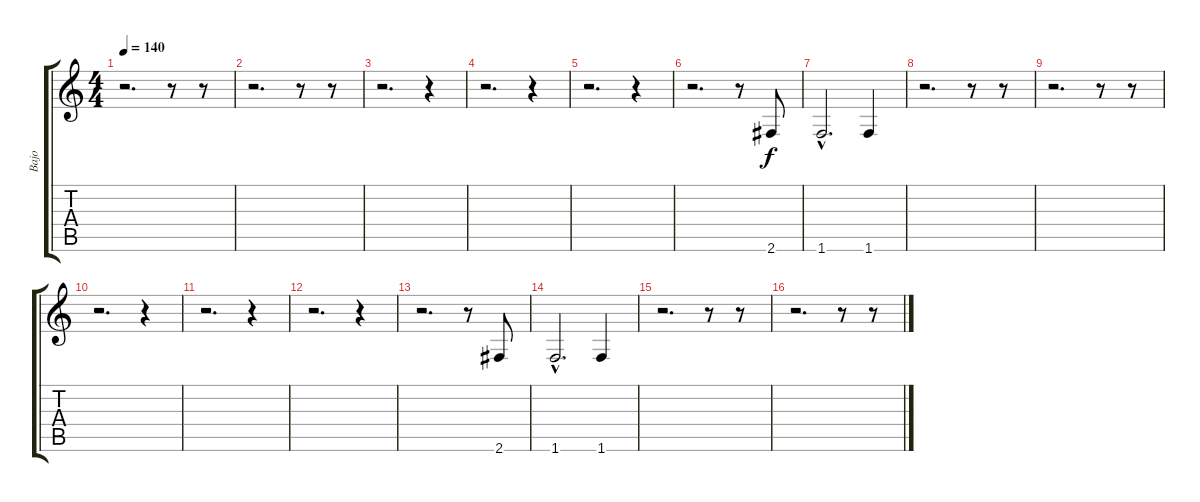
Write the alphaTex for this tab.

\track ("Bajo" "Bajo") {instrument fretlessbass}
\staff {score tabs}
\tuning (E4 B3 G3 D3 A2 E2) {hide}
\ts (4 4)
\tempo 140
\clef g2
\ks c
r.2{d dy f} r.8 r.8 |
r.2{d} r.8 r.8 |
r.2{d} r.4 |
r.2{d} r.4 |
r.2{d} r.4 |
r.2{d} r.8 2.6.8 |
1.6{hac}.2{d} 1.6.4 |
r.2{d} r.8 r.8 |
r.2{d} r.8 r.8 |
r.2{d} r.4 |
r.2{d} r.4 |
r.2{d} r.4 |
r.2{d volume 9} r.8 2.6.8{volume 8} |
1.6{hac}.2{d} 1.6.4{volume 8} |
r.2{d volume 8} r.8 r.8{volume 7} |
r.2{d} r.8{volume 6} r.8{volume 6}
